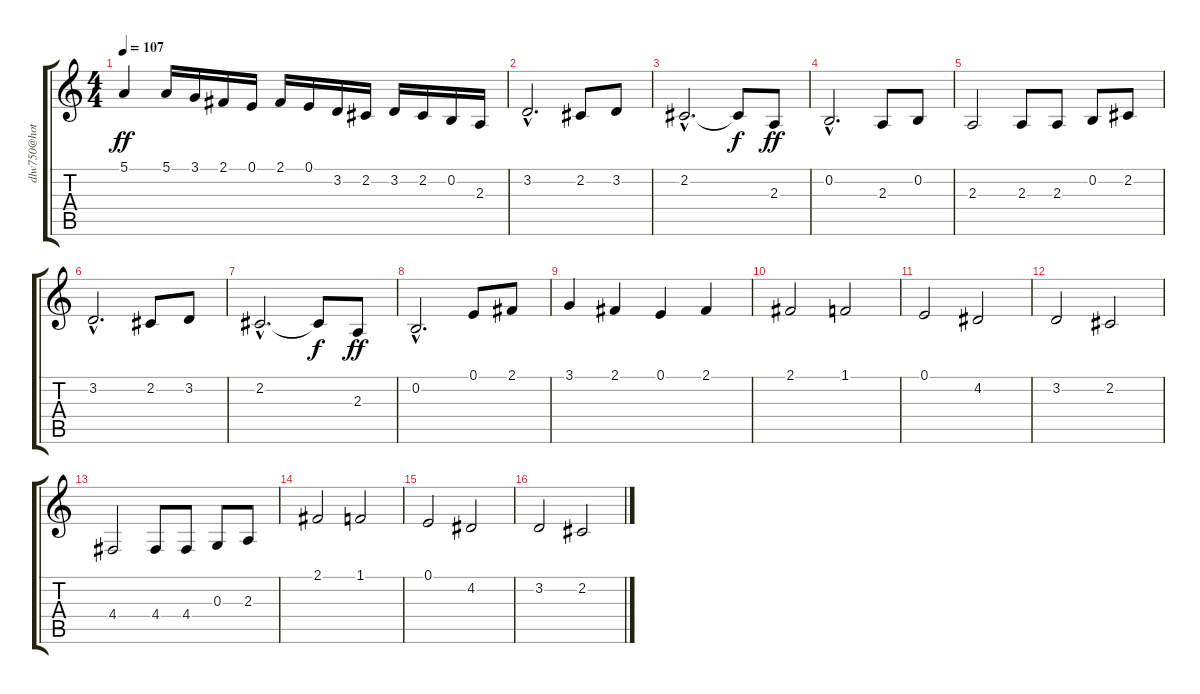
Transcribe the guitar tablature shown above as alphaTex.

\track ("" "dlw750@hot") {instrument stringensemble1}
\staff {score tabs}
\tuning (E4 B3 G3 D3 A2 E2) {hide}
\ts (4 4)
\tempo 107
\clef g2
\ks c
5.1.4{dy ff} 5.1.16 3.1.16 2.1.16 0.1.16 2.1.16 0.1.16 3.2.16 2.2.16 3.2.16 2.2.16 0.2.16 2.3.16 |
3.2{hac}.2{d} 2.2.8 3.2.8 |
2.2{hac}.2{d} 2.2{t}.8{dy f} 2.3.8{dy ff} |
0.2{hac}.2{d} 2.3.8 0.2.8 |
2.3.2 2.3.8 2.3.8 0.2.8 2.2.8 |
3.2{hac}.2{d} 2.2.8 3.2.8 |
2.2{hac}.2{d} 2.2{t}.8{dy f} 2.3.8{dy ff} |
0.2{hac}.2{d} 0.1.8 2.1.8 |
3.1.4 2.1.4 0.1.4 2.1.4 |
2.1.2 1.1.2 |
0.1.2 4.2.2 |
3.2.2 2.2.2 |
4.4.2 4.4.8 4.4.8 0.3.8 2.3.8 |
2.1.2 1.1.2 |
0.1.2 4.2.2 |
3.2.2 2.2.2
